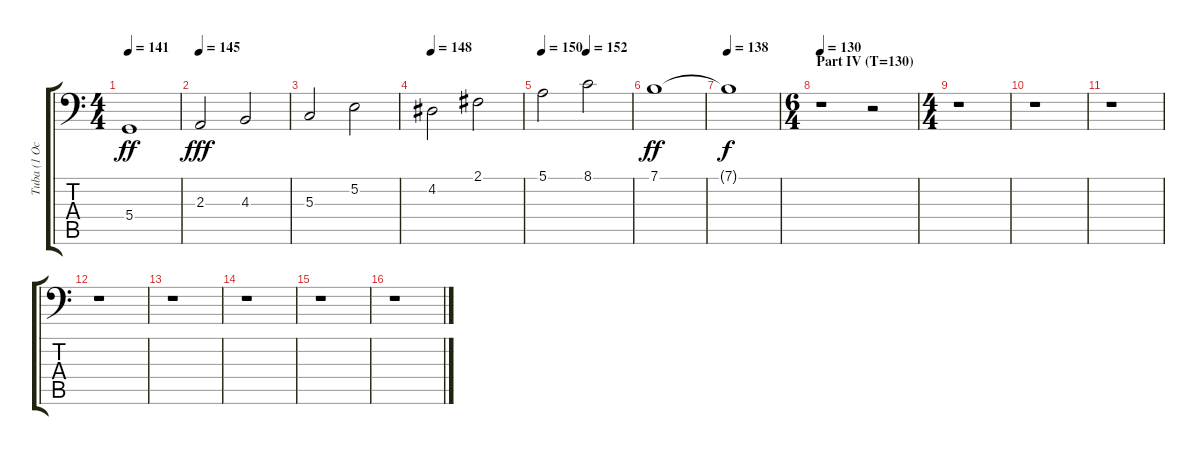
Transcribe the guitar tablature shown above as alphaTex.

\track ("Tuba (1 Octave Lower)" "Tuba (1 Oc") {instrument tuba}
\staff {score tabs}
\tuning (E3 B2 G2 D2 A1 E1) {hide}
\ts (4 4)
\tempo 141
\clef f4
\ks c
5.4.1{dy ff} |
\tempo 145
2.3.2{dy fff} 4.3.2 |
5.3.2 5.2.2 |
\tempo 148
4.2.2 2.1.2 |
\tempo 150
\tempo (152 0.5)
5.1.2 8.1.2 |
7.1.1{dy ff} |
\tempo 138
7.1{t}.1{dy f volume 3} |
\ts (6 4)
\section ("" "Part IV (T=130)")
\tempo 130
r.1{volume 11 instrument tuba} r.2 |
\ts (4 4)
r.1 |
r.1 |
r.1 |
r.1 |
r.1 |
r.1 |
r.1 |
r.1
